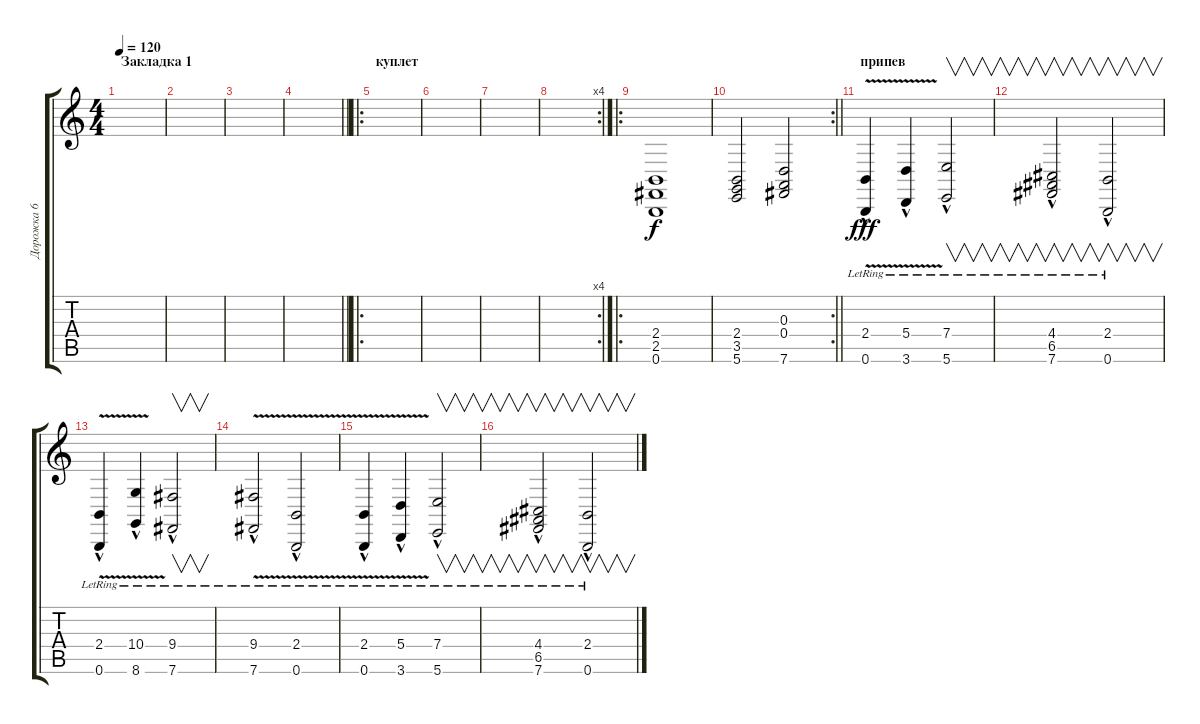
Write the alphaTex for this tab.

\track ("Дорожка 6" "Дорожка 6") {instrument choiraahs}
\staff {score tabs}
\tuning (B3 Gb3 D3 A2 E2 B1) {hide}
\ts (4 4)
\section ("" "Закладка 1")
\tempo 120
\clef g2
\ks c
|
|
|
\barLineRight lightlight
|
\ro
\section ("" "куплет")
|
|
|
\rc 4
|
\ro
(2.4 2.5 0.6).1 |
\rc 2
\barLineRight lightlight
(2.4 3.5 5.6).2 (0.3 0.4 7.6).2 |
\section ("" "припев")
(2.4{v hac lr} 0.6{hac lr}).4{dy fff} (5.4{v hac lr} 3.6{hac lr}).4 (7.4{hac lr} 5.6{hac lr}).2{v} |
(4.4{hac lr} 6.5{hac} 7.6{hac lr}).2{v} (2.4{hac lr} 0.6{hac lr}).2{v} |
(2.4{v hac lr} 0.6{hac lr}).4 (10.4{v hac lr} 8.6{hac lr}).4 (9.4{hac lr} 7.6{hac lr}).2{v} |
(9.4{v hac lr} 7.6{hac lr}).2 (2.4{v hac lr} 0.6{hac lr}).2 |
(2.4{v hac lr} 0.6{hac lr}).4 (5.4{v hac lr} 3.6{hac lr}).4 (7.4{hac lr} 5.6{hac lr}).2{v} |
(4.4{hac lr} 6.5{hac} 7.6{hac lr}).2{v} (2.4{hac lr} 0.6{hac lr}).2{v}
